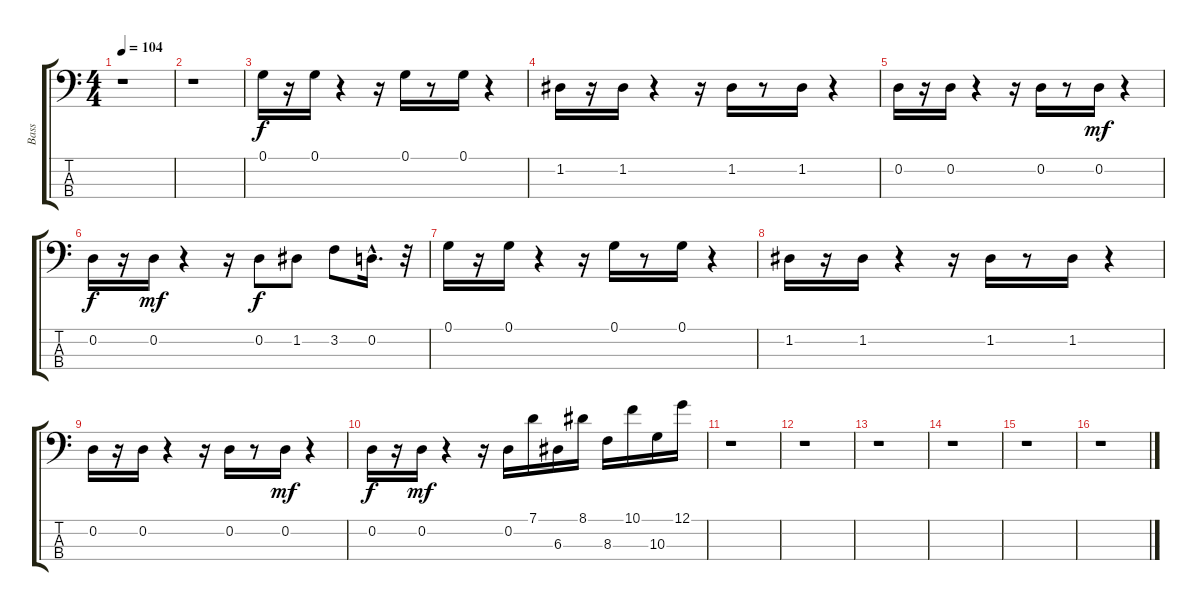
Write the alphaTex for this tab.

\track ("Bass" "Bass") {instrument synthbass2}
\staff {score tabs}
\tuning (G2 D2 A1 E1) {hide}
\ts (4 4)
\tempo 104
\clef f4
\ks c
r.1{dy mf} |
r.1 |
0.1.16{dy f} r.16 0.1.16 r.4 r.16 0.1.16 r.8 0.1.16 r.4 |
1.2.16 r.16 1.2.16 r.4 r.16 1.2.16 r.8 1.2.16 r.4 |
0.2.16 r.16 0.2.16 r.4 r.16 0.2.16 r.8 0.2.16{dy mf} r.4 |
0.2.16{dy f} r.16 0.2.16{dy mf} r.4 r.16 0.2.8{dy f} 1.2.8 3.2.8 0.2{hac}.16{d} r.32 |
0.1.16 r.16 0.1.16 r.4 r.16 0.1.16 r.8 0.1.16 r.4 |
1.2.16 r.16 1.2.16 r.4 r.16 1.2.16 r.8 1.2.16 r.4 |
0.2.16 r.16 0.2.16 r.4 r.16 0.2.16 r.8 0.2.16{dy mf} r.4 |
0.2.16{dy f} r.16 0.2.16{dy mf} r.4 r.16 0.2.16 7.1.16 6.3.16 8.1.16 8.3.16 10.1.16 10.3.16 12.1.16 |
r.1 |
r.1 |
r.1 |
r.1 |
r.1 |
r.1
